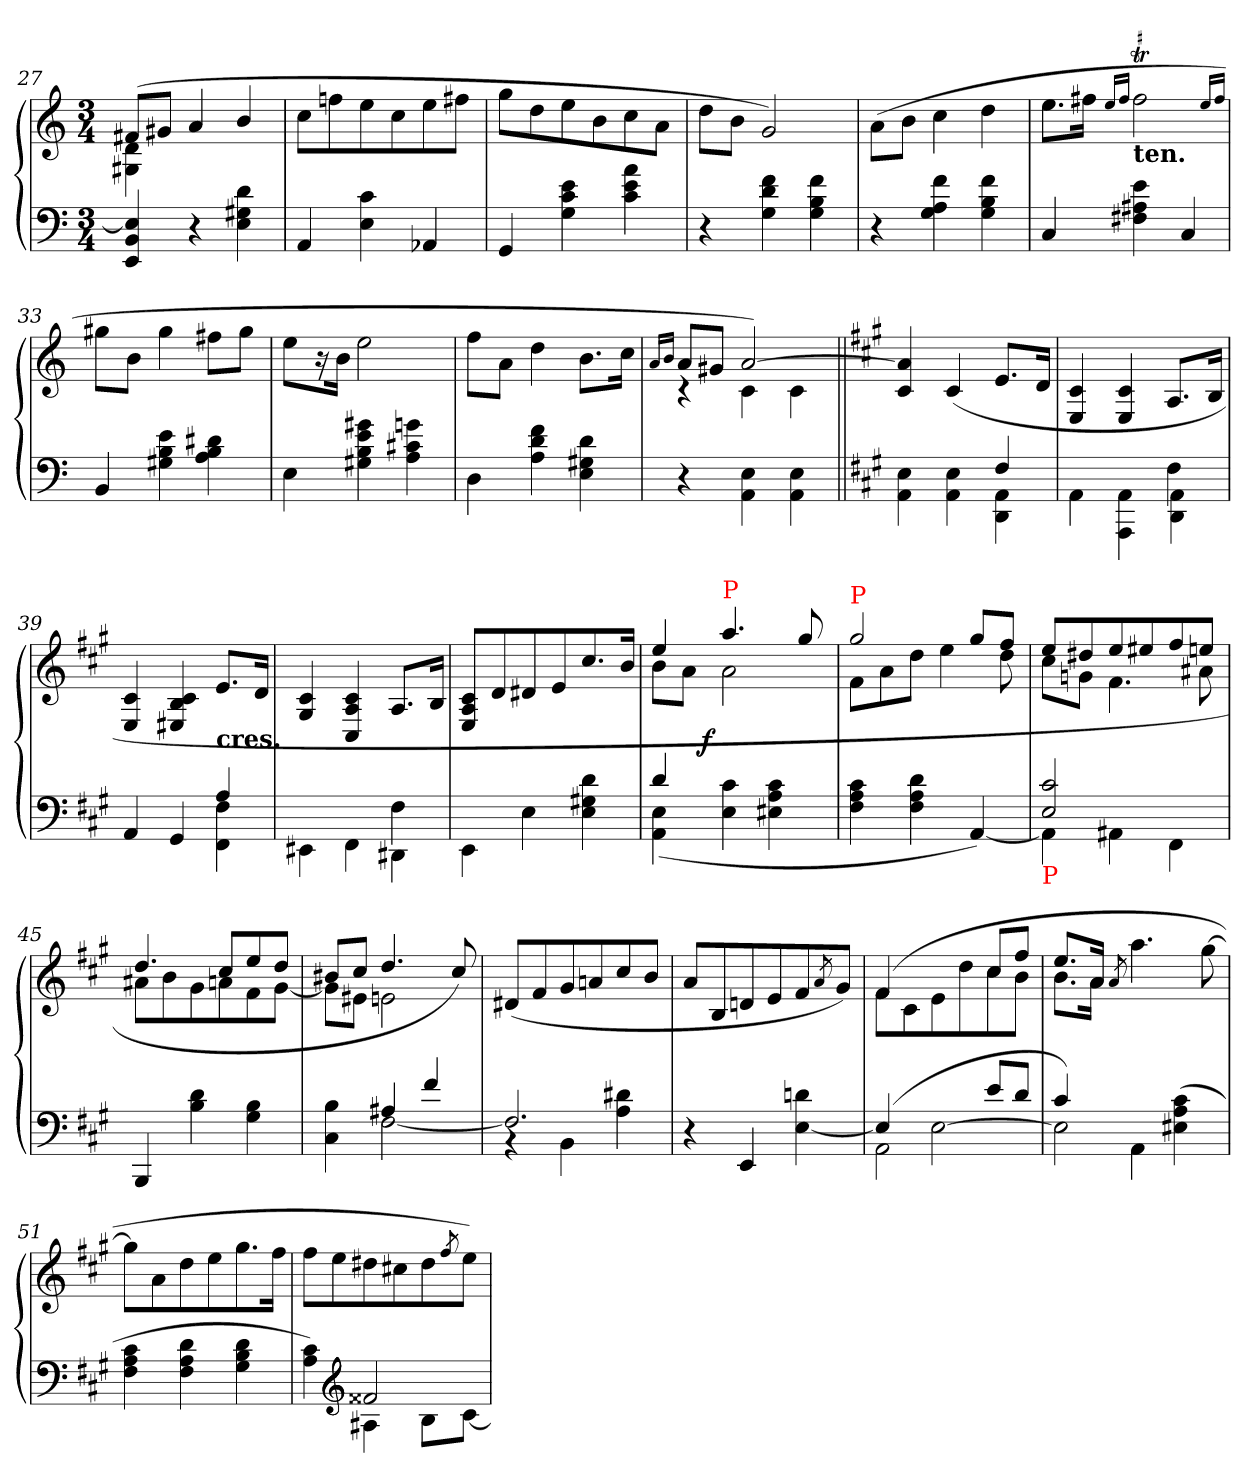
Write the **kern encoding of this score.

**kern	**kern	**dynam
*part1	*part1	*part1
*staff2	*staff1	*staff1/2
*clefF4	*clefG2	*
*k[]	*k[]	*
*a:	*a:	*
*M3/4	*M3/4	*
=27	=27	=27
*	*^	*
4E] 4BB 4EE	(>8f#XL	4d 4G#X	.
.	8g#XJ	.	.
4r	4a	2ryy	.
4d 4G#X 4E	4b/	.	.
*	*v	*v	*
=28	=28	=28
4AA	8ccL	.
.	8ffn	.
4c 4E	8ee	.
.	8cc	.
4AA-X	8ee	.
.	8ff#XJ	.
=29	=29	=29
4GG	8ggL	.
.	8dd	.
4e 4c 4G	8ee	.
.	8b	.
4a 4e 4c	8cc	.
.	8aJ	.
=30	=30	=30
4r	8ddL	.
.	8bJ	.
4f 4d 4G	2g)	.
4f 4B 4G	.	.
=31	=31	=31
4r	(>8a\L	.
.	8bJ	.
4f 4A 4G	4cc	.
4f 4B 4G	4dd	.
=32	=32	=32
4C	8.eeL	.
.	16ff#XJk	.
.	16qqee/LL	.
.	16qqff#/JJ	.
!	!LO:TX:b:B:t=ten.	!
!	!LO:TR:acc=#	!
4e 4A#X 4F#X	2ff#T	.
4C	.	.
.	16qqee/LL	.
.	16qqff#/JJ	.
=33	=33	=33
4BB	8gg#XL	.
.	8bJ	.
4e 4B 4G#X	4gg#	.
4d#X 4B 4A	8ff#XL	.
.	8gg#J	.
=34	=34	=34
4E	8eeL	.
.	16r	.
.	16bJk	.
4g#X 4e 4B 4G#X	2ee	.
4gn 4c#X 4A	.	.
=35	=35	=35
4D	8ffL	.
.	8aJ	.
4f 4d 4A	4dd	.
4d 4G#X 4E	8.bL	.
.	16ccJk	.
=36	=36	=36
.	16qqa/LL	.
.	16qqb/JJ	.
!	!LO:N:vis=8.	!
*	*^	*
4r	8aL	4rc	.
.	8g#XJ	.	.
4E\ 4AA\	[2a)	4c	.
4E\ 4AA\	.	4c	.
*	*v	*v	*
=||	=||	=||
*k[f#c#g#]	*k[f#c#g#]	*
*^	*^	*
!	!	!LO:TX:b:B:t=sotto voce.	!	!
*	*	*v	*v	*
2ryy	4E\ 4AA\	4c# 4a]	.
.	4E\ 4AA\	(>4c#	.
4F#	4AA 4DD	8.eL	.
.	.	16dJk	.
=38	=38	=38	=38
2ryy	4AA\	4c#/ 4E/	.
.	4AA\ 4AAA\	4c#/ 4E/	.
4F#\	4AA\ 4DD\	8.A/L	.
.	.	16B/Jk	.
=39	=39	=39	=39
2ryy	4AA	4c#/ 4E/	.
.	4GG#	4c#/ 4B/ 4E#X/	.
!	!	!LO:TX:c:B:t=cres.	!
4A	4F# 4FF#	8.eL	.
.	.	16dJk	.
=40	=40	=40	=40
2ryy	4EE#X\	4c#/ 4G#/	.
.	4FF#\	4c#/ 4A/ 4C#/	.
4F#\	4DD#X\	8.A/L	.
.	.	16B/Jk	.
*v	*v	*	*
=41	=41	=41
4EE\	8c#/ 8A/ 8E/L	.
.	8d	.
4E	8d#X	.
.	8e	.
4d 4G#X 4E	8.cc#	.
.	16bJk	.
=42	=42	=42
*^	*^	*
*	*	*	*^	*
4d	(>4E 4AA	4ee	8bL	8.ryy	.
.	.	.	8aJ	.	.
.	.	.	.	2ryy	f
!	!	!LO:TX:a:color=red:t=P	!	!	!
2ryy	4c# 4E	4.aa	2a	.	.
.	4c# 4A 4E#X	.	.	.	.
.	.	8gg#	.	.	.
.	.	.	.	16ryy	.
=43	=43	=43	=43	=43	=43
!	!	!LO:TX:a:color=red:t=P	!	!	!
*v	*v	*	*	*	*
*	*	*v	*v	*
4c# 4A 4F#	2gg#	8f#L	.
.	.	8a	.
4d 4A 4F#	.	8ddJ	.
.	.	4ee	.
[4AA)	8gg#L	.	.
.	8ff#J	8dd	.
=44	=44	=44	=44
*^	*	*	*
!LO:TX:b:color=red:t=P	!	!	!	!
2c# 2E	4AA]	8eeL	8cc#L	.
.	.	8dd#X	8gnJ	.
.	4AA#X	8ee	4.f#	.
.	.	8ee#X	.	.
4ryy	4FF#\	8ff#	.	.
.	.	8eenJ	8a#X	.
*v	*v	*	*	*
=45	=45	=45	=45
4BBB	4.dd	8a#XL	.
.	.	8b	.
4d 4B	.	8g#	.
.	8cc#L	8an	.
4B 4G#	8ee	8f#	.
.	8ddJ	[8g#J	.
=46	=46	=46	=46
*^	*	*	*
4ryy	4B 4C#	8b#XL	8g#L]	.
.	.	8cc#J	8e#XJ	.
4A#X	[2F#	4.dd	2en	.
4f#	.	.	.	.
.	.	8cc#)	.	.
*	*	*v	*v	*
=47	=47	=47	=47
2.F#]	4rBB	(>8d#XL	.
.	.	8f#	.
.	4BB	8g#	.
.	.	8an	.
.	4d#X 4A	8cc#	.
.	.	8bJ	.
*v	*v	*	*
=48	=48	=48
4r	8aL	.
.	8B	.
4EE	8dn	.
.	8e	.
4dn [4E	8f#	.
.	8qa/	.
.	8g#J)	.
=49	=49	=49
*^	*^	*
(>4E]	2AA	(>4f#	8f#L	.
.	.	.	8c#	.
[2E\	.	4ryy	8e	.
.	.	.	8dd	.
.	8e/L	8cc#L	8cc#	.
.	8dJ	8ff#J	8bJ	.
=50	=50	=50	=50	=50
4c#/)	2E\]	8.eeL	8.bL	.
.	.	16aJk	16aJk	.
.	.	8qa/	.	.
4AA\	.	4.aa\	2ryy	.
(>4c#\ 4A\ 4E#X\	4ryy	.	.	.
.	.	[8gg#\	.	.
*v	*v	*	*	*
*	*v	*v	*
=51	=51	=51
4c# 4A 4F#	8gg#L]	.
.	8a	.
4d 4A 4F#	8dd	.
.	8ee	.
4d 4B 4G#	8.gg#	.
.	16ff#Jk	.
=52	=52	=52
*^	*	*
4ryy	4c# 4A)	8ff#L	.
.	.	8ee	.
*clefG2	*	*	*
2f##X	4A#X	8dd#X	.
.	.	8cc#X	.
.	8BL	8dd#	.
.	.	8qff#/	.
.	[8c#J	8eeJ)	.
*v	*v	*	*
=	=	=
*-	*-	*-
